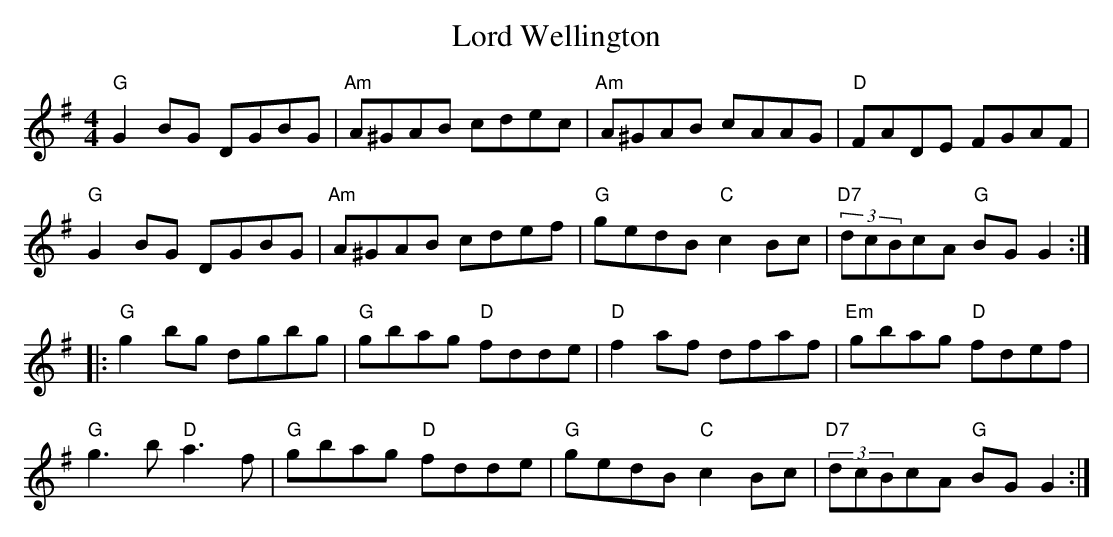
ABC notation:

X:1
T:Lord Wellington
M:4/4
L:1/4
K:G
"G"GB/2G/2 D/2G/2B/2G/2|"Am"A/2^G/2A/2B/2 c/2d/2e/2c/2|\
"Am"A/2^G/2A/2B/2 c/2A/2A/2G/2|"D"F/2A/2D/2E/2 F/2G/2A/2F/2|
"G"GB/2G/2 D/2G/2B/2G/2|"Am"A/2^G/2A/2B/2 c/2d/2e/2f/2|\
"G"g/2e/2d/2B/2 "C"cB/2-c/2|(3"D7"d/2c/2B/2c/2A/2 "G"B/2-G/2G:|
|:"G"gb/2-g/2 d/2g/2b/2g/2|"G"g/2b/2a/2g/2 "D"f/2d/2d/2e/2|\
"D"fa/2-f/2 d/2f/2a/2f/2|"Em"g/2b/2a/2g/2 "D"f/2d/2e/2f/2|
"G"g3/2b/2 "D"a3/2f/2|"G"g/2b/2a/2g/2 "D"f/2d/2d/2e/2|\
"G"g/2e/2d/2B/2 "C"cB/2-c/2|(3"D7"d/2c/2B/2c/2A/2 "G"B/2-G/2G:|
